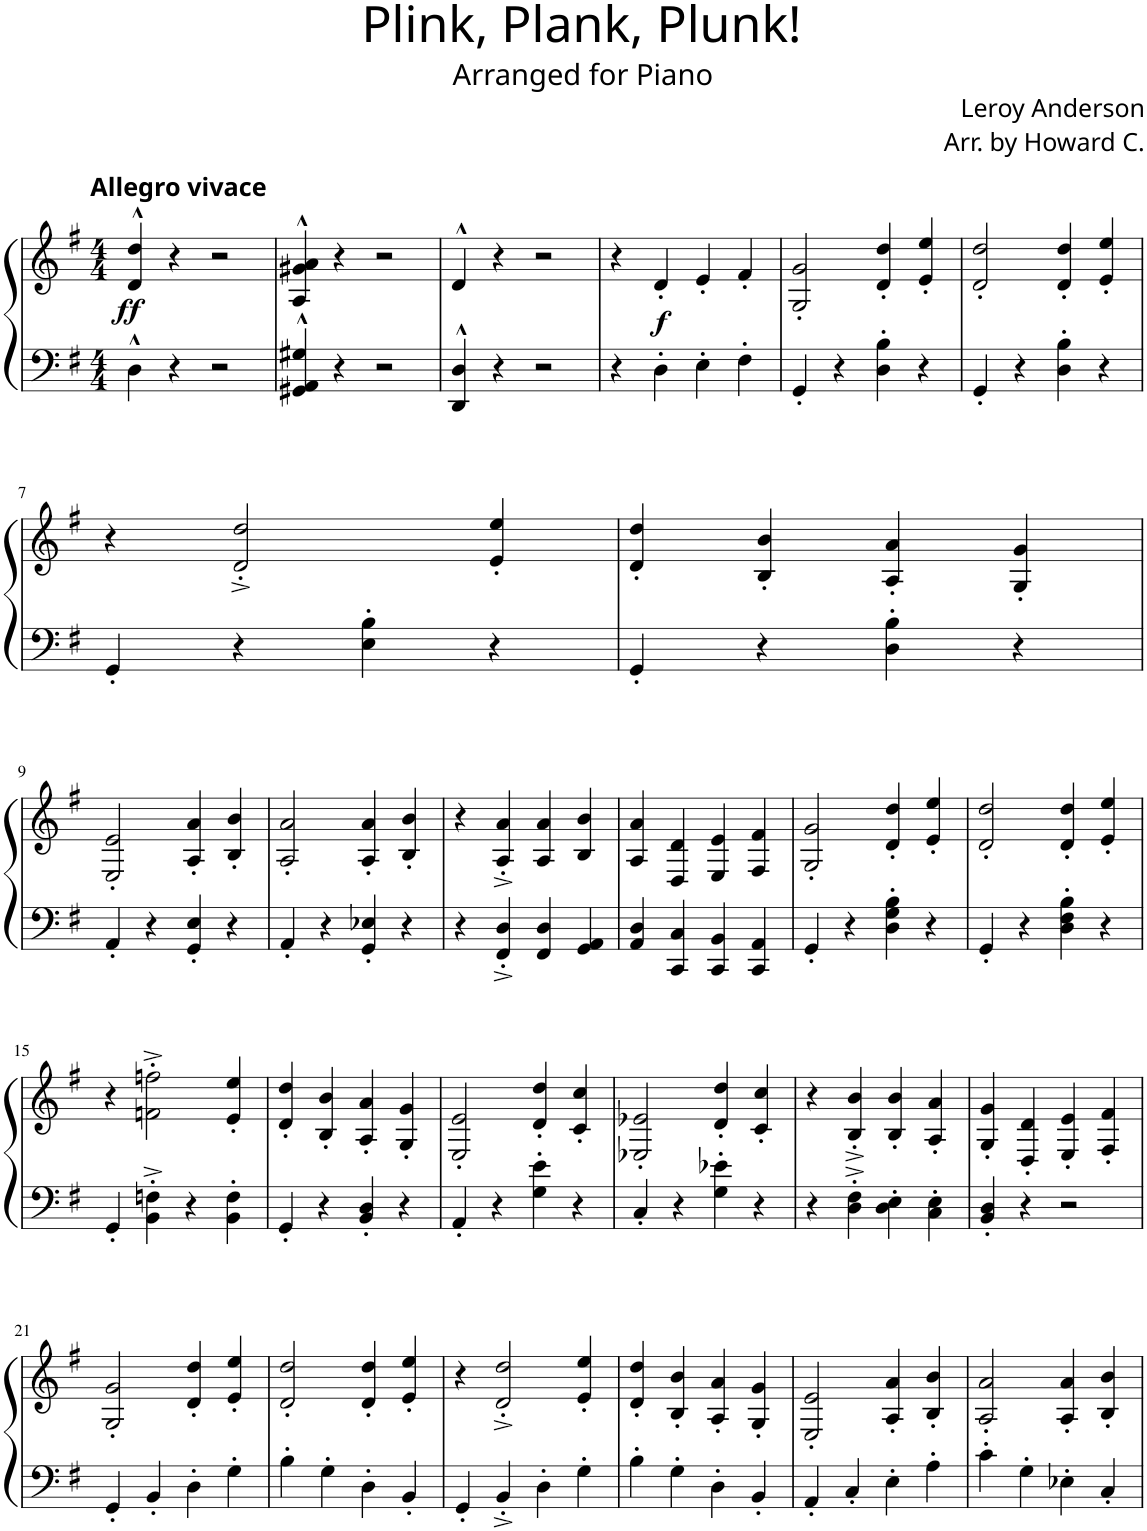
**kern	**kern	**dynam
*part1	*part1	*part1
*staff2	*staff1	*staff1/2
*I"Piano	*	*
*I'Pno.	*	*
*clefF4	*clefG2	*
*k[f#]	*k[f#]	*
*M4/4	*M4/4	*
=1	=1	=1
!	!LO:TX:a:B:t=Allegro vivace	!
!	!	!LO:DY:b
4D^^\	4d/^^ 4dd/^^	ff
4r	4r	.
2r	2r	.
=2	=2	=2
4GG#X/^^ 4AA/^^ 4G#X/^^	4A/^^ 4g#X/^^ 4a/^^	.
4r	4r	.
2r	2r	.
=3	=3	=3
4DD/^^ 4D/^^	4d^^/	.
4r	4r	.
2r	2r	.
=4	=4	=4
4r	4r	.
!	!	!LO:DY:b
4D'\	4d'/	f
4E'\	4e'/	.
4F#'\	4f#'/	.
=5	=5	=5
4GG'/	2G/' 2g/'	.
4r	.	.
4D\' 4B\'	4d/' 4dd/'	.
4r	4e/' 4ee/'	.
=6	=6	=6
4GG'/	2d/' 2dd/'	.
4r	.	.
4D\' 4B\'	4d/' 4dd/'	.
4r	4e/' 4ee/'	.
!!LO:LB:g=z
=7	=7	=7
4GG'/	4r	.
4r	2d/'^ 2dd/'^	.
4E\' 4B\'	.	.
4r	4e/' 4ee/'	.
=8	=8	=8
4GG'/	4d/' 4dd/'	.
4r	4B/' 4b/'	.
4D\' 4B\'	4A/' 4a/'	.
4r	4G/' 4g/'	.
!!LO:LB:g=z
=9	=9	=9
4AA'/	2E/' 2e/'	.
4r	.	.
4GG/' 4E/'	4A/' 4a/'	.
4r	4B/' 4b/'	.
=10	=10	=10
4AA'/	2A/' 2a/'	.
4r	.	.
4GG/' 4E-X/'	4A/' 4a/'	.
4r	4B/' 4b/'	.
=11	=11	=11
4r	4r	.
4FF#/'^ 4D/'^	4A/'^ 4a/'^	.
4FF#/ 4D/	4A/ 4a/	.
4GG/ 4AA/	4B/ 4b/	.
=12	=12	=12
4AA/ 4D/	4A/ 4a/	.
4CC/ 4C/	4D/ 4d/	.
4CC/ 4BB/	4E/ 4e/	.
4CC/ 4AA/	4F#/ 4f#/	.
=13	=13	=13
4GG'/	2G/' 2g/'	.
4r	.	.
4D\' 4G\' 4B\'	4d/' 4dd/'	.
4r	4e/' 4ee/'	.
=14	=14	=14
4GG'/	2d/' 2dd/'	.
4r	.	.
4D\' 4F#\' 4B\'	4d/' 4dd/'	.
4r	4e/' 4ee/'	.
!!LO:LB:g=z
=15	=15	=15
4GG'/	4r	.
4BB\'^ 4Fn\'^	2fn\'^ 2ffn\'^	.
4r	.	.
4BB\' 4F\'	4e/' 4ee/'	.
=16	=16	=16
4GG'/	4d/' 4dd/'	.
4r	4B/' 4b/'	.
4BB/' 4D/'	4A/' 4a/'	.
4r	4G/' 4g/'	.
=17	=17	=17
4AA'/	2E/' 2e/'	.
4r	.	.
4G\' 4e\'	4d/' 4dd/'	.
4r	4c/' 4cc/'	.
=18	=18	=18
4C'/	2E-X/' 2e-X/'	.
4r	.	.
4G\' 4e-X\'	4d/' 4dd/'	.
4r	4c/' 4cc/'	.
=19	=19	=19
4r	4r	.
4D\'^ 4F#\'^	4B/'^ 4b/'^	.
4D\' 4E\'	4B/' 4b/'	.
4C\' 4E\'	4A/' 4a/'	.
=20	=20	=20
4BB/' 4D/'	4G/' 4g/'	.
4r	4D/' 4d/'	.
2r	4E/' 4e/'	.
.	4F#/' 4f#/'	.
!!LO:LB:g=z
=21	=21	=21
4GG'/	2G/' 2g/'	.
4BB'/	.	.
4D'\	4d/' 4dd/'	.
4G'\	4e/' 4ee/'	.
=22	=22	=22
4B'^\	2d/' 2dd/'	.
4G'\	.	.
4D'\	4d/' 4dd/'	.
4BB'/	4e/' 4ee/'	.
=23	=23	=23
4GG'/	4r	.
4BB'^/	2d/'^ 2dd/'^	.
4D'\	.	.
4G'\	4e/' 4ee/'	.
=24	=24	=24
4B'^\	4d/' 4dd/'	.
4G'\	4B/' 4b/'	.
4D'\	4A/' 4a/'	.
4BB'/	4G/' 4g/'	.
=25	=25	=25
4AA'/	2E/' 2e/'	.
4C'/	.	.
4E'\	4A/' 4a/'	.
4A'\	4B/' 4b/'	.
=26	=26	=26
4c'^\	2A/' 2a/'	.
4G'\	.	.
4E-X'\	4A/' 4a/'	.
4C'/	4B/' 4b/'	.
=	=	=
*-	*-	*-
